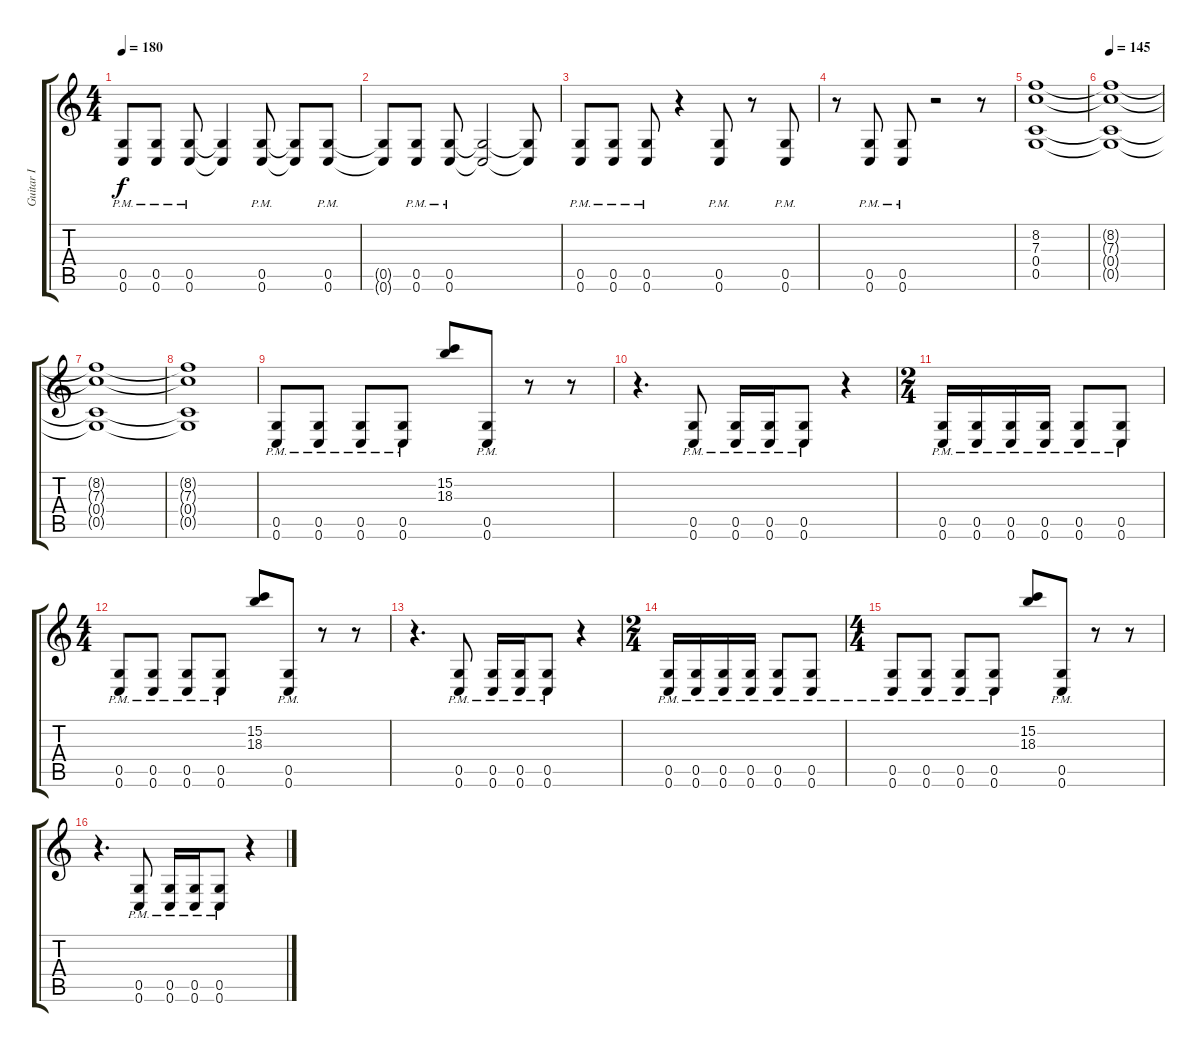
\track ("Guitar I" "Guitar I") {instrument overdrivenguitar}
\staff {score tabs}
\tuning (D4 A3 F3 C3 G2 C2) {hide}
\ts (4 4)
\tempo 180
\clef g2
\ks c
(0.5 0.6{pm}).8{dy f} (0.5 0.6{pm}).8 (0.5 0.6{pm}).8 (0.5{t} 0.6{t}).4 (0.5 0.6{pm}).8 (0.5{t} 0.6{t}).8 (0.5 0.6{pm}).8 |
(0.5{t} 0.6{t}).8 (0.5 0.6{pm}).8 (0.5 0.6{pm}).8 (0.5{t} 0.6{t}).2 (0.5{t} 0.6{t}).8 |
(0.5 0.6{pm}).8 (0.5 0.6{pm}).8 (0.5 0.6{pm}).8 r.4 (0.5 0.6{pm}).8 r.8 (0.5 0.6{pm}).8 |
r.8 (0.5 0.6{pm}).8 (0.5 0.6{pm}).8 r.2 r.8 |
(8.2 7.3 0.4 0.5).1 |
\tempo 145
(8.2{t} 7.3{t} 0.4{t} 0.5{t}).1 |
(8.2{t} 7.3{t} 0.4{t} 0.5{t}).1 |
(8.2{t} 7.3{t} 0.4{t} 0.5{t}).1 |
(0.5 0.6{pm}).8 (0.5 0.6{pm}).8 (0.5 0.6{pm}).8 (0.5 0.6{pm}).8 (15.2 18.3).8 (0.5 0.6{pm}).8 r.8 r.8 |
r.4{d} (0.5 0.6{pm}).8 (0.5 0.6{pm}).16 (0.5 0.6{pm}).16 (0.5 0.6{pm}).8 r.4 |
\ts (2 4)
(0.5 0.6{pm}).16 (0.5 0.6{pm}).16 (0.5 0.6{pm}).16 (0.5 0.6{pm}).16 (0.5 0.6{pm}).8 (0.5 0.6{pm}).8 |
\ts (4 4)
(0.5 0.6{pm}).8 (0.5 0.6{pm}).8 (0.5 0.6{pm}).8 (0.5 0.6{pm}).8 (15.2 18.3).8 (0.5 0.6{pm}).8 r.8 r.8 |
r.4{d} (0.5 0.6{pm}).8 (0.5 0.6{pm}).16 (0.5 0.6{pm}).16 (0.5 0.6{pm}).8 r.4 |
\ts (2 4)
(0.5 0.6{pm}).16 (0.5 0.6{pm}).16 (0.5 0.6{pm}).16 (0.5 0.6{pm}).16 (0.5 0.6{pm}).8 (0.5 0.6{pm}).8 |
\ts (4 4)
(0.5 0.6{pm}).8 (0.5 0.6{pm}).8 (0.5 0.6{pm}).8 (0.5 0.6{pm}).8 (15.2 18.3).8 (0.5 0.6{pm}).8 r.8 r.8 |
r.4{d} (0.5 0.6{pm}).8 (0.5 0.6{pm}).16 (0.5 0.6{pm}).16 (0.5 0.6{pm}).8 r.4
